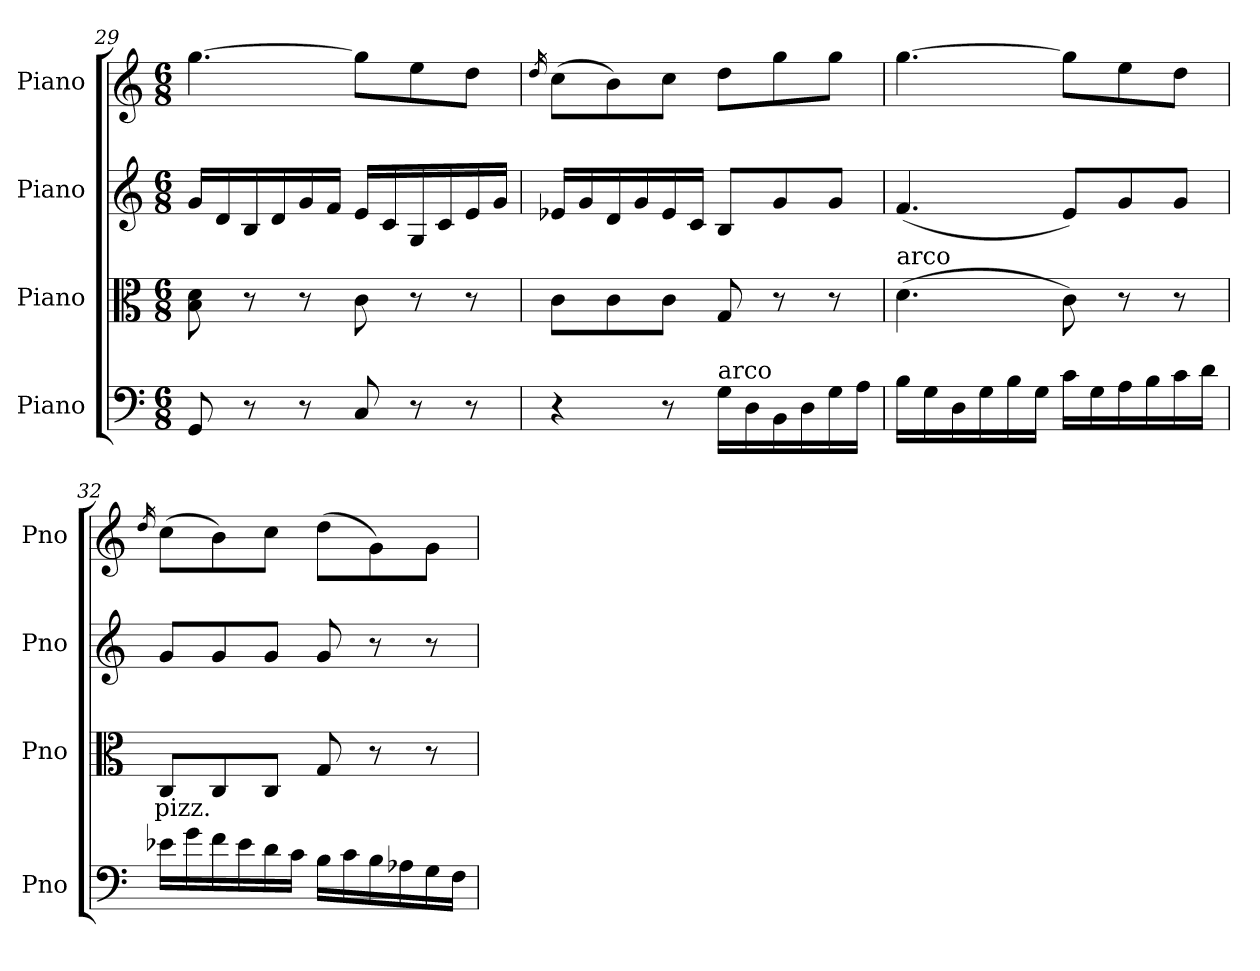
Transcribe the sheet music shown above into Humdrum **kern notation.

**kern	**kern	**text	**kern	**kern
*part4	*part3	*part3	*part2	*part1
*staff4	*staff3	*staff3	*staff2	*staff1
*I"Piano	*I"Piano	*	*I"Piano	*I"Piano
*I'Pno	*I'Pno	*	*I'Pno	*I'Pno
*clefF4	*clefC3	*	*clefG2	*clefG2
*k[]	*k[]	*	*k[]	*k[]
*M6/8	*M6/8	*	*M6/8	*M6/8
=29	=29	=29	=29	=29
8GG/	8B\ 8d\	.	16g/LL	[4.gg\
.	.	.	16d/	.
8r	8r	.	16B/	.
.	.	.	16d/	.
8r	8r	.	16g/	.
.	.	.	16f/JJ	.
8C/	8c\	.	16e/LL	8gg\L]
.	.	.	16c/	.
8r	8r	.	16G/	8ee\
.	.	.	16c/	.
8r	8r	.	16e/	8dd\J
.	.	.	16g/JJ	.
!!LO:LB:g=z
=30	=30	=30	=30	=30
.	.	.	.	16qdd/
4r	8c\L	.	16e-X/LL	(8cc\L
.	.	.	16g/	.
.	8c\	.	16d/	8b\)
.	.	.	16g/	.
8r	8c\J	.	16e-/	8cc\J
.	.	.	16c/JJ	.
!LO:TX:a:t=arco	!	!	!	!
16G\LL	8G/	.	8B/L	8dd\L
16D\	.	.	.	.
16BB\	8r	.	8g/	8gg\
16D\	.	.	.	.
16G\	8r	.	8g/J	8gg\J
16A\JJ	.	.	.	.
=31	=31	=31	=31	=31
!	!LO:TX:a:t=arco	!	!	!
16B\LL	(4.d\	.	(4.f/	[4.gg\
16G\	.	.	.	.
16D\	.	.	.	.
16G\	.	.	.	.
16B\	.	.	.	.
16G\JJ	.	.	.	.
16c\LL	8c\)	.	8e/L)	8gg\L]
16G\	.	.	.	.
16A\	8r	.	8g/	8ee\
16B\	.	.	.	.
16c\	8r	.	8g/J	8dd\J
16d\JJ	.	.	.	.
=32	=32	=32	=32	=32
.	.	.	.	16qdd/
!	!	!LO:LY:b	!	!
16e-X\LL	8C/L	pizz.	8g/L	(8cc\L
16g\	.	.	.	.
16f\	8C/	.	8g/	8b\)
16e-\	.	.	.	.
16d\	8C/J	.	8g/J	8cc\J
16c\JJ	.	.	.	.
16B\LL	8G/	.	8g/	(8dd\L
16c\	.	.	.	.
16B\	8r	.	8r	8g\)
16A-X\	.	.	.	.
16G\	8r	.	8r	8g\J
16F\JJ	.	.	.	.
=	=	=	=	=
*-	*-	*-	*-	*-
